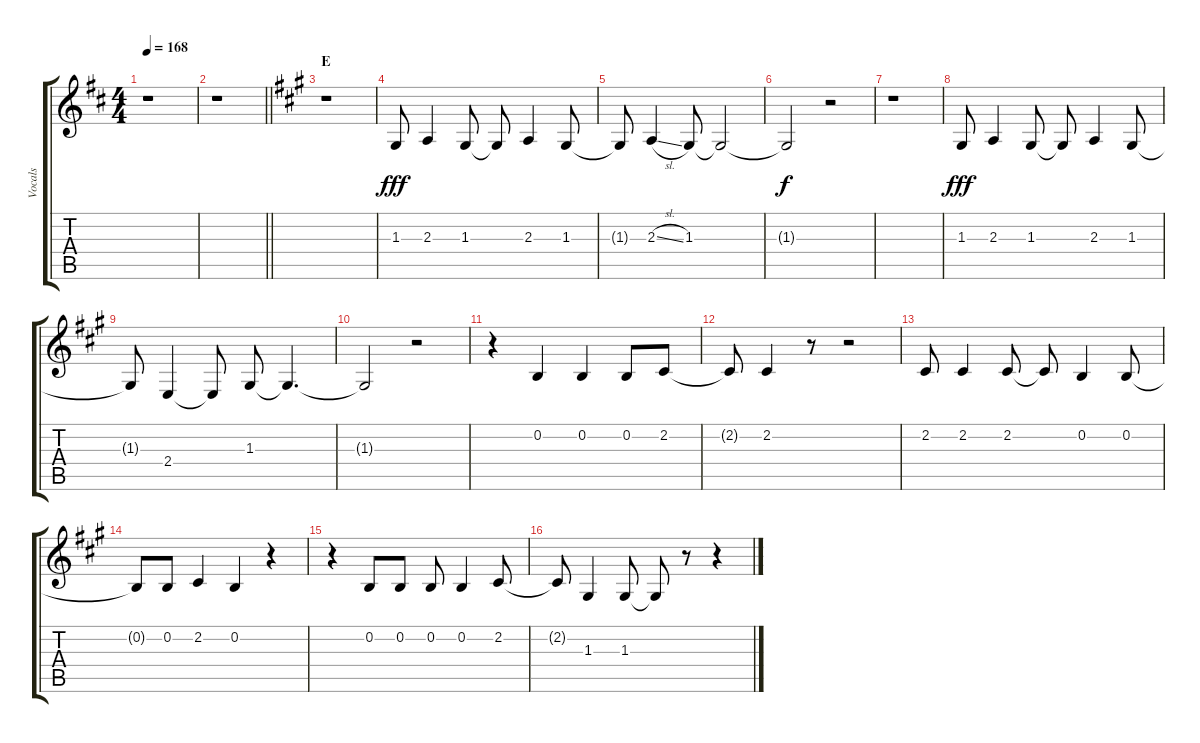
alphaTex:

\track ("Vocals" "Vocals") {instrument voiceoohs}
\staff {score tabs}
\tuning (E4 B3 G3 D3 A2 E2) {hide}
\ts (4 4)
\tempo 168
\clef g2
\ks d
r.1{dy fff} |
\barLineRight lightlight
r.1 |
\section ("" "E")
\ks a
r.1 |
1.3.8 2.3.4 1.3.8 1.3{t}.8 2.3.4 1.3.8 |
1.3{t}.8 2.3{sl}.4 1.3.8 1.3{t}.2 |
1.3{t}.2{dy f} r.2 |
r.1 |
1.3.8{dy fff} 2.3.4 1.3.8 1.3{t}.8 2.3.4 1.3.8 |
1.3{t}.8 2.4.4 2.4{t}.8 1.3.8 1.3{t}.4{d} |
1.3{t}.2 r.2 |
r.4 0.2.4 0.2.4 0.2.8 2.2.8 |
2.2{t}.8 2.2.4 r.8 r.2 |
2.2.8 2.2.4 2.2.8 2.2{t}.8 0.2.4 0.2.8 |
0.2{t}.8 0.2.8 2.2.4 0.2.4 r.4 |
r.4 0.2.8 0.2.8 0.2.8 0.2.4 2.2.8 |
2.2{t}.8 1.3.4 1.3.8 1.3{t}.8 r.8 r.4
